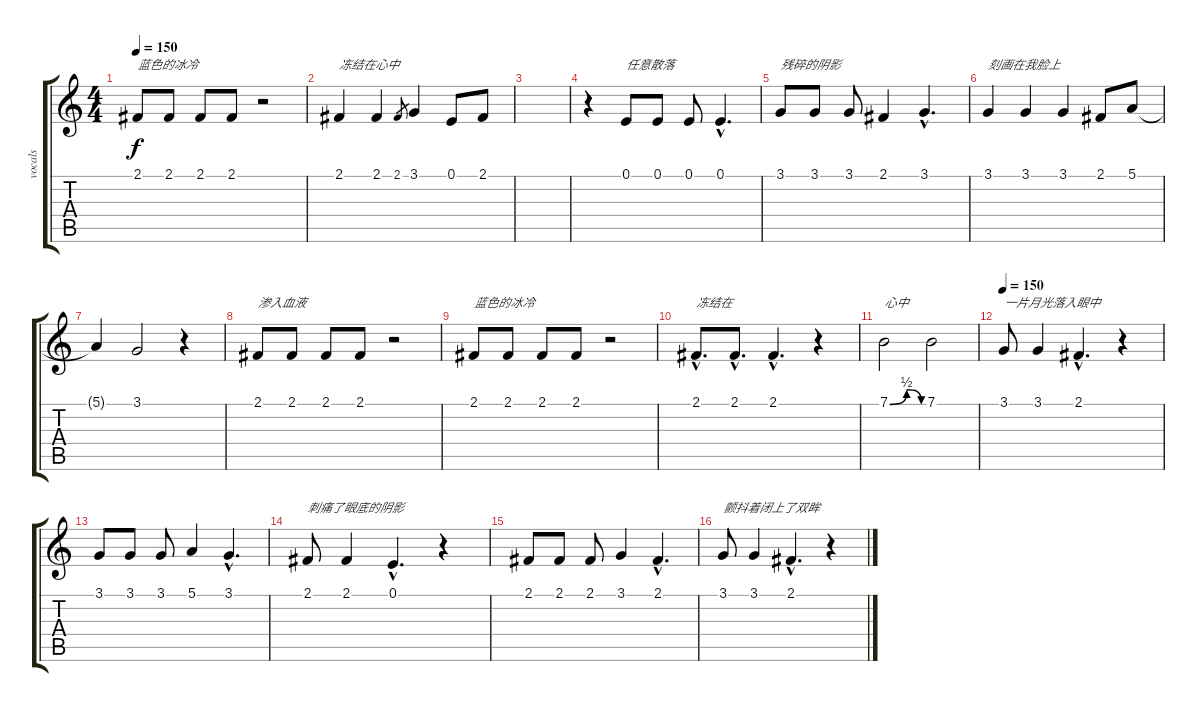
\track ("vocals" "vocals") {instrument tremolostrings}
\staff {score tabs}
\tuning (E4 B3 G3 D3 A2 E2) {hide}
\ts (4 4)
\tempo 150
\clef g2
\ks c
2.1.8{txt "蓝色的冰冷" dy f} 2.1.8 2.1.8 2.1.8 r.2 |
2.1.4{txt "冻结在心中"} 2.1.4 2.1.8{gr} 3.1.4 0.1.8 2.1.8 |
|
r.4 0.1.8{txt "任意散落"} 0.1.8 0.1.8 0.1{hac}.4{d} |
3.1.8{txt "残碎的阴影"} 3.1.8 3.1.8 2.1.4 3.1{hac}.4{d} |
3.1.4{txt "刻画在我脸上"} 3.1.4 3.1.4 2.1.8 5.1.8 |
5.1{t}.4 3.1.2 r.4 |
2.1.8{txt "渗入血液"} 2.1.8 2.1.8 2.1.8 r.2 |
2.1.8{txt "蓝色的冰冷"} 2.1.8 2.1.8 2.1.8 r.2 |
2.1{hac}.8{d txt "冻结在"} 2.1{hac}.8{d} 2.1{hac}.4{d} r.4 |
7.1{be (custom 0 0 30 2 56 0 60 0)}.2{txt "心中"} 7.1.2 |
\tempo 150
3.1.8{txt "一片月光落入眼中"} 3.1.4 2.1{hac}.4{d} r.4 |
3.1.8 3.1.8 3.1.8 5.1.4 3.1{hac}.4{d} |
2.1.8{txt "刺痛了眼底的阴影"} 2.1.4 0.1{hac}.4{d} r.4 |
2.1.8 2.1.8 2.1.8 3.1.4 2.1{hac}.4{d} |
3.1.8{txt "颤抖着闭上了双眸"} 3.1.4 2.1{hac}.4{d} r.4
